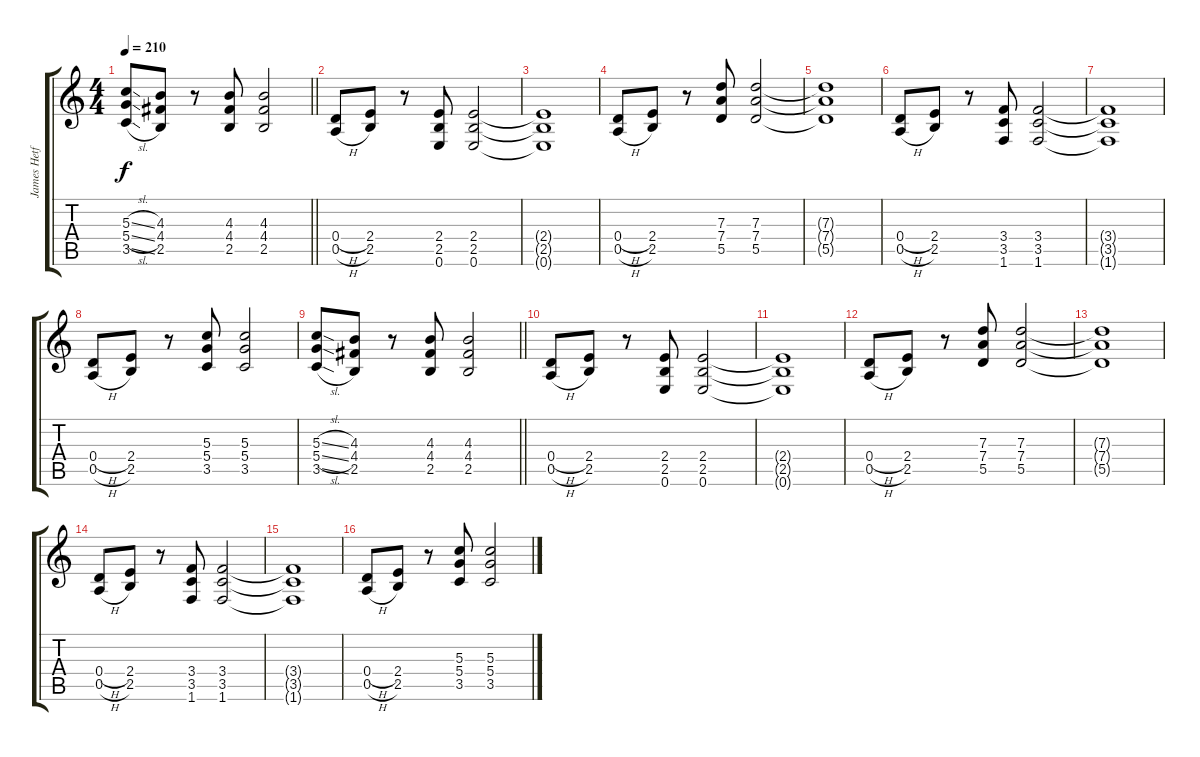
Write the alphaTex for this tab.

\track ("James Hetfield" "James Hetf") {instrument electricguitarclean}
\staff {score tabs}
\tuning (E4 B3 G3 D3 A2 E2) {hide}
\ts (4 4)
\tempo 210
\clef g2
\barLineRight lightlight
\ks c
(5.3{sl} 5.4{sl} 3.5{sl}).8{dy f} (4.3 4.4 2.5).8 r.8 (4.3 4.4 2.5).8 (4.3 4.4 2.5).2 |
(0.4{h} 0.5{h}).8 (2.4 2.5).8 r.8 (2.4 2.5 0.6).8 (2.4 2.5 0.6).2 |
(2.4{t} 2.5{t} 0.6{t}).1 |
(0.4{h} 0.5{h}).8 (2.4 2.5).8 r.8 (7.3 7.4 5.5).8 (7.3 7.4 5.5).2 |
(7.3{t} 7.4{t} 5.5{t}).1 |
(0.4{h} 0.5{h}).8 (2.4 2.5).8 r.8 (3.4 3.5 1.6).8 (3.4 3.5 1.6).2 |
(3.4{t} 3.5{t} 1.6{t}).1 |
(0.4{h} 0.5{h}).8 (2.4 2.5).8 r.8 (5.3 5.4 3.5).8 (5.3 5.4 3.5).2 |
\barLineRight lightlight
(5.3{sl} 5.4{sl} 3.5{sl}).8 (4.3 4.4 2.5).8 r.8 (4.3 4.4 2.5).8 (4.3 4.4 2.5).2 |
(0.4{h} 0.5{h}).8 (2.4 2.5).8 r.8 (2.4 2.5 0.6).8 (2.4 2.5 0.6).2 |
(2.4{t} 2.5{t} 0.6{t}).1 |
(0.4{h} 0.5{h}).8 (2.4 2.5).8 r.8 (7.3 7.4 5.5).8 (7.3 7.4 5.5).2 |
(7.3{t} 7.4{t} 5.5{t}).1 |
(0.4{h} 0.5{h}).8 (2.4 2.5).8 r.8 (3.4 3.5 1.6).8 (3.4 3.5 1.6).2 |
(3.4{t} 3.5{t} 1.6{t}).1 |
(0.4{h} 0.5{h}).8 (2.4 2.5).8 r.8 (5.3 5.4 3.5).8 (5.3 5.4 3.5).2
